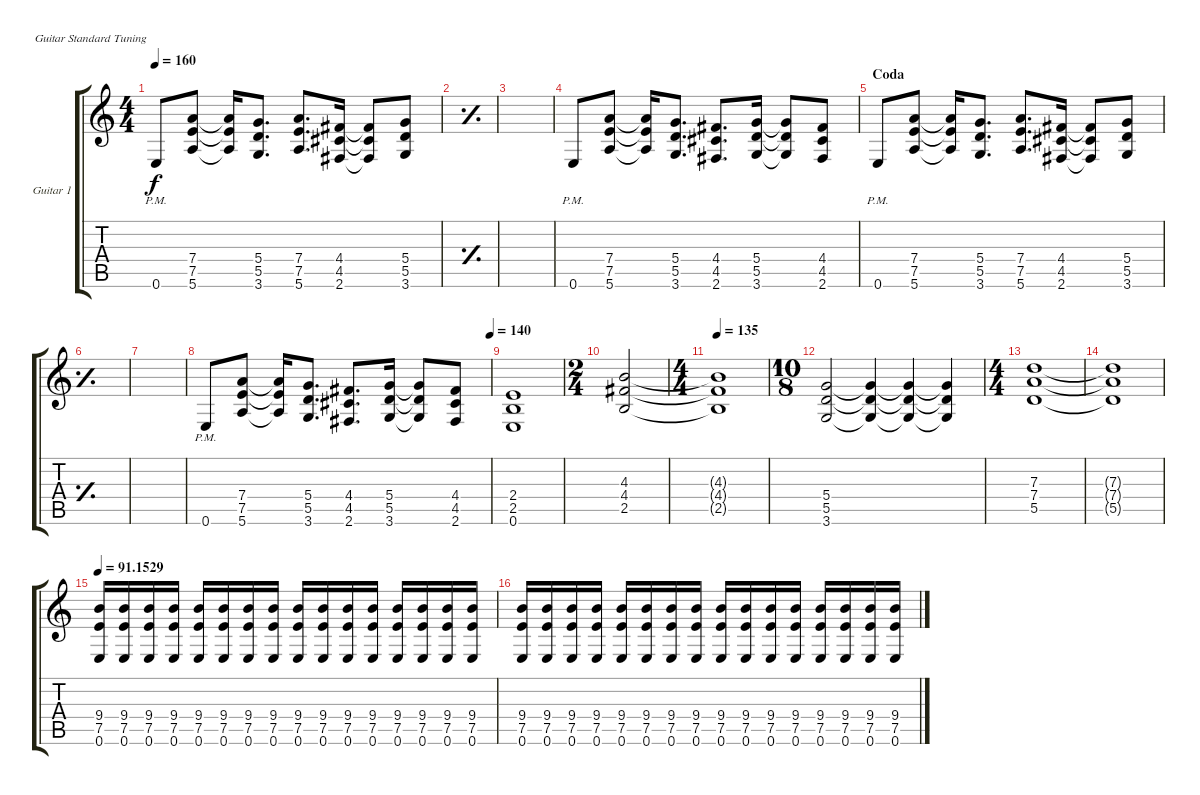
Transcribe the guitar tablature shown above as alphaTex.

\bracketExtendMode groupsimilarinstruments
\firstSystemTrackNameOrientation horizontal
\otherSystemsTrackNameOrientation horizontal
\track ("Guitar 1" "Guitar 1") {instrument overdrivenguitar}
\staff {score tabs}
\tuning (E4 B3 G3 D3 A2 E2)
\ts (4 4)
\tempo 160
\clef g2
\ks c
0.6{pm}.8{dy f} (7.4 7.5 5.6).8 (7.4{t} 7.5{t} 5.6{t}).16 (5.4 5.5 3.6).8{d} (7.4 7.5 5.6).8{d} (4.4 4.5 2.6).16 (4.4{t} 4.5{t} 2.6{t}).8 (5.4 5.5 3.6).8 |
\simile simple
|
|
\simile none
0.6{pm}.8 (7.4 7.5 5.6).8 (7.4{t} 7.5{t} 5.6{t}).16 (5.4 5.5 3.6).8{d} (4.4 4.5 2.6).8{d} (5.4 5.5 3.6).16 (5.4{t} 5.5{t} 3.6{t}).8 (4.4 4.5 2.6).8 |
\section ("" "Coda")
0.6{pm}.8 (7.4 7.5 5.6).8 (7.4{t} 7.5{t} 5.6{t}).16 (5.4 5.5 3.6).8{d} (7.4 7.5 5.6).8{d} (4.4 4.5 2.6).16 (4.4{t} 4.5{t} 2.6{t}).8 (5.4 5.5 3.6).8 |
\simile simple
|
|
\tempo (140 1)
\simile none
0.6{pm}.8 (7.4 7.5 5.6).8 (7.4{t} 7.5{t} 5.6{t}).16 (5.4 5.5 3.6).8{d} (4.4 4.5 2.6).8{d} (5.4 5.5 3.6).16 (5.4{t} 5.5{t} 3.6{t}).8 (4.4 4.5 2.6).8 |
(2.5 0.6 2.4).1 |
\ts (2 4)
(4.3 4.4 2.5).2 |
\ts (4 4)
\tempo 135
(4.3{t} 4.4{t} 2.5{t}).1 |
\ts (10 8)
(5.4 5.5 3.6).2 (5.4{t} 5.5{t} 3.6{t}).4 (5.4{t} 5.5{t} 3.6{t}).4 (5.4{t} 5.5{t} 3.6{t}).4 |
\ts (4 4)
(7.3 7.4 5.5).1 |
(7.3{t} 7.4{t} 5.5{t}).1 |
\tempo
91.1529 (9.4 7.5 0.6).16 (9.4 7.5 0.6).16 (9.4 7.5 0.6).16 (9.4 7.5 0.6).16 (9.4 7.5 0.6).16 (9.4 7.5 0.6).16 (9.4 7.5 0.6).16 (9.4 7.5 0.6).16 (9.4 7.5 0.6).16 (9.4 7.5 0.6).16 (9.4 7.5 0.6).16 (9.4 7.5 0.6).16 (9.4 7.5 0.6).16 (9.4 7.5 0.6).16 (9.4 7.5 0.6).16 (9.4 7.5 0.6).16 |
(9.4 7.5 0.6).16 (9.4 7.5 0.6).16 (9.4 7.5 0.6).16 (9.4 7.5 0.6).16 (9.4 7.5 0.6).16 (9.4 7.5 0.6).16 (9.4 7.5 0.6).16 (9.4 7.5 0.6).16 (9.4 7.5 0.6).16 (9.4 7.5 0.6).16 (9.4 7.5 0.6).16 (9.4 7.5 0.6).16 (9.4 7.5 0.6).16 (9.4 7.5 0.6).16 (9.4 7.5 0.6).16 (9.4 7.5 0.6).16
